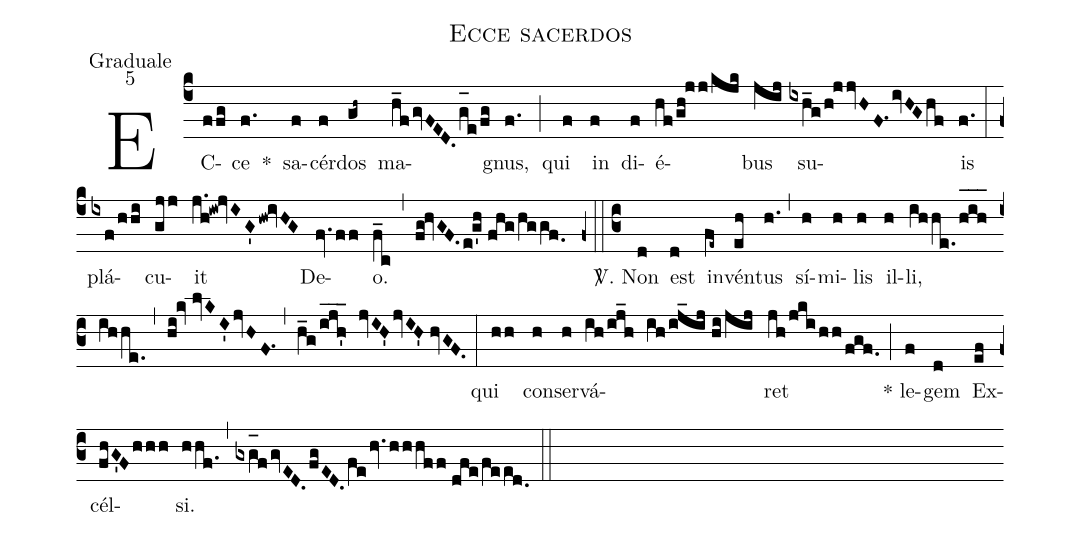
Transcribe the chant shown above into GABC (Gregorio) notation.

name:Ecce sacerdos;
office-part:Graduale;
mode:5;
%%
(c4) EC(ffg)ce(f.) *() sa(f)cér(f)dos(gh~) ma(h_fgvFED.g_[oh:h]e/fg)gnus,(f.) (;) qui(f) in(f) di(f)é(hf/gh!jj/kjk)bus(jij) su(ixh_g/h!jjvHF.1ivHGhf)is(f.) (:) plá(ixf/hhi)cu(gjj)it(j.h!iw!jvIG'hw!ivHG) De(fv.ff)o.(f_c) (,) (fg!hvGF.e!g'h//fhg/hggf.0) (z0::c3) <sp>V/</sp>. Non(d) est(d) in(fe~)vén(eh)tus(h.) (,) sí(h)mi(h)lis(h) il(h)li,(ihhe./h_[oh:h]i_[oh:h]h_[oh:h]/ihhe.) (,) (hi!kv//lvKI'jvHF.1) (,) (h_g/ijh'___ jvIH'jvIH'//hvGF.) (:) qui(hh) con(h)ser(h)vá(ih/ij_h ih/ij_ij//hi/jij)ret(jh/jki/hh/fgf.) (;) * le(f)gem(d) Ex(ef)cél(fhG'Fhhh)si.(hhf.) (,) (gxg_[oh:h]fgvED.fgED.fehv.hhhff//dfe/feed.0) (::)
